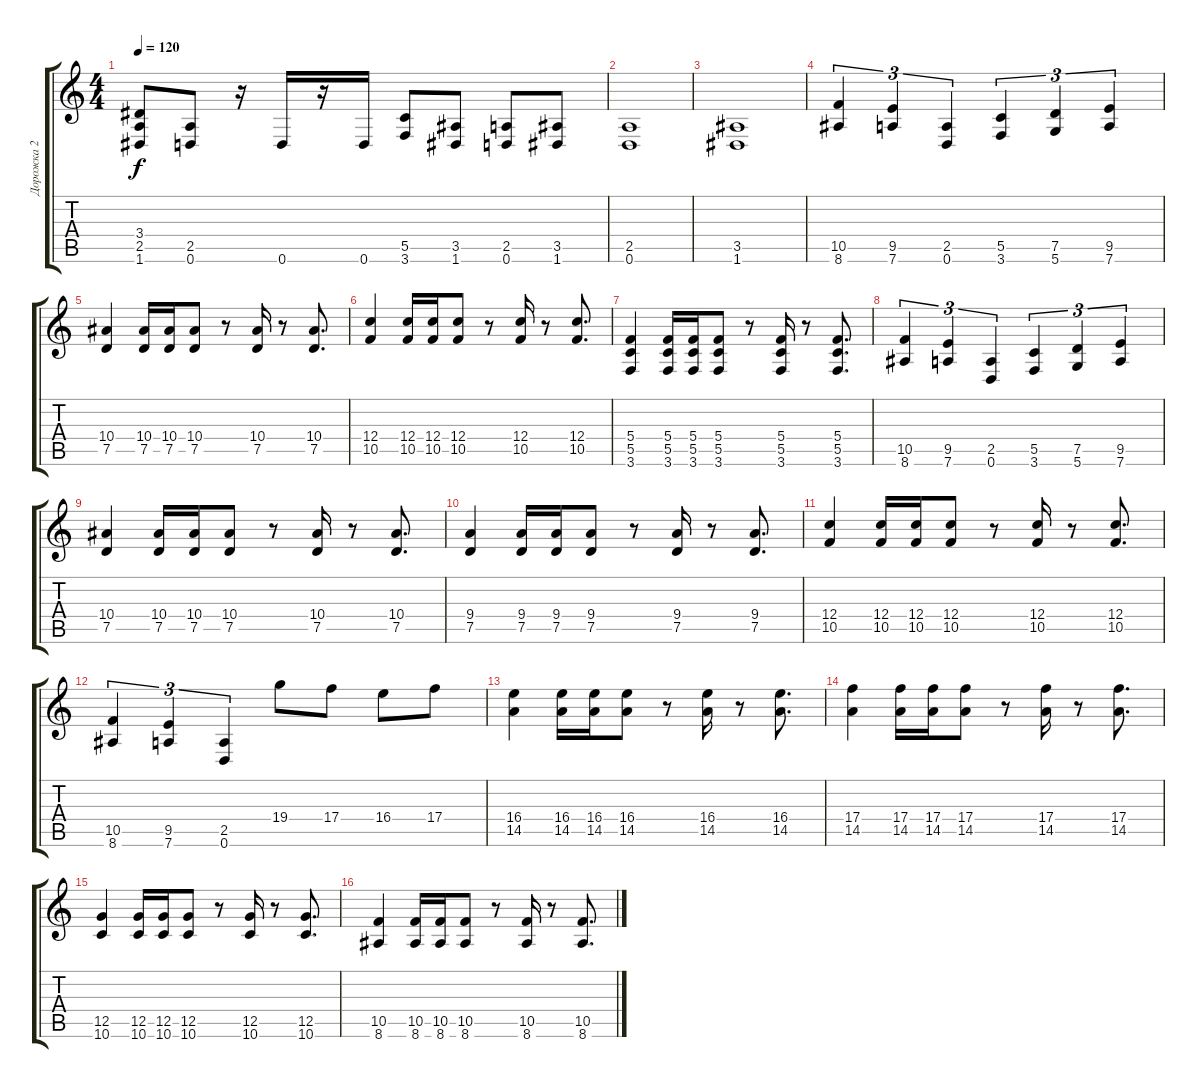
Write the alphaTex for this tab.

\track ("Дорожка 2" "Дорожка 2") {instrument distortionguitar}
\staff {score tabs}
\tuning (D4 A3 F3 C3 G2 D2) {hide}
\ts (4 4)
\tempo 120
\clef g2
\ks c
(3.4 2.5 1.6).8{dy f} (2.5 0.6).8 r.16 0.6.16 r.16 0.6.16 (5.5 3.6).8 (3.5 1.6).8 (2.5 0.6).8 (3.5 1.6).8 |
(2.5 0.6).1 |
(3.5 1.6).1 |
(10.5 8.6).4{tu (3 2)} (9.5 7.6).4{tu (3 2)} (2.5 0.6).4{tu (3 2)} (5.5 3.6).4{tu (3 2)} (7.5 5.6).4{tu (3 2)} (9.5 7.6).4{tu (3 2)} |
(10.4 7.5).4 (10.4 7.5).16 (10.4 7.5).16 (10.4 7.5).8 r.8 (10.4 7.5).16 r.8 (10.4 7.5).8{d} |
(12.4 10.5).4 (12.4 10.5).16 (12.4 10.5).16 (12.4 10.5).8 r.8 (12.4 10.5).16 r.8 (12.4 10.5).8{d} |
(5.4 5.5 3.6).4 (5.4 5.5 3.6).16 (5.4 5.5 3.6).16 (5.4 5.5 3.6).8 r.8 (5.4 5.5 3.6).16 r.8 (5.4 5.5 3.6).8{d} |
(10.5 8.6).4{tu (3 2)} (9.5 7.6).4{tu (3 2)} (2.5 0.6).4{tu (3 2)} (5.5 3.6).4{tu (3 2)} (7.5 5.6).4{tu (3 2)} (9.5 7.6).4{tu (3 2)} |
(10.4 7.5).4 (10.4 7.5).16 (10.4 7.5).16 (10.4 7.5).8 r.8 (10.4 7.5).16 r.8 (10.4 7.5).8{d} |
(9.4 7.5).4 (9.4 7.5).16 (9.4 7.5).16 (9.4 7.5).8 r.8 (9.4 7.5).16 r.8 (9.4 7.5).8{d} |
(12.4 10.5).4 (12.4 10.5).16 (12.4 10.5).16 (12.4 10.5).8 r.8 (12.4 10.5).16 r.8 (12.4 10.5).8{d} |
(10.5 8.6).4{tu (3 2)} (9.5 7.6).4{tu (3 2)} (2.5 0.6).4{tu (3 2)} 19.4.8 17.4.8 16.4.8 17.4.8 |
(16.4 14.5).4 (16.4 14.5).16 (16.4 14.5).16 (16.4 14.5).8 r.8 (16.4 14.5).16 r.8 (16.4 14.5).8{d} |
(17.4 14.5).4 (17.4 14.5).16 (17.4 14.5).16 (17.4 14.5).8 r.8 (17.4 14.5).16 r.8 (17.4 14.5).8{d} |
(12.5 10.6).4 (12.5 10.6).16 (12.5 10.6).16 (12.5 10.6).8 r.8 (12.5 10.6).16 r.8 (12.5 10.6).8{d} |
(10.5 8.6).4 (10.5 8.6).16 (10.5 8.6).16 (10.5 8.6).8 r.8 (10.5 8.6).16 r.8 (10.5 8.6).8{d}
